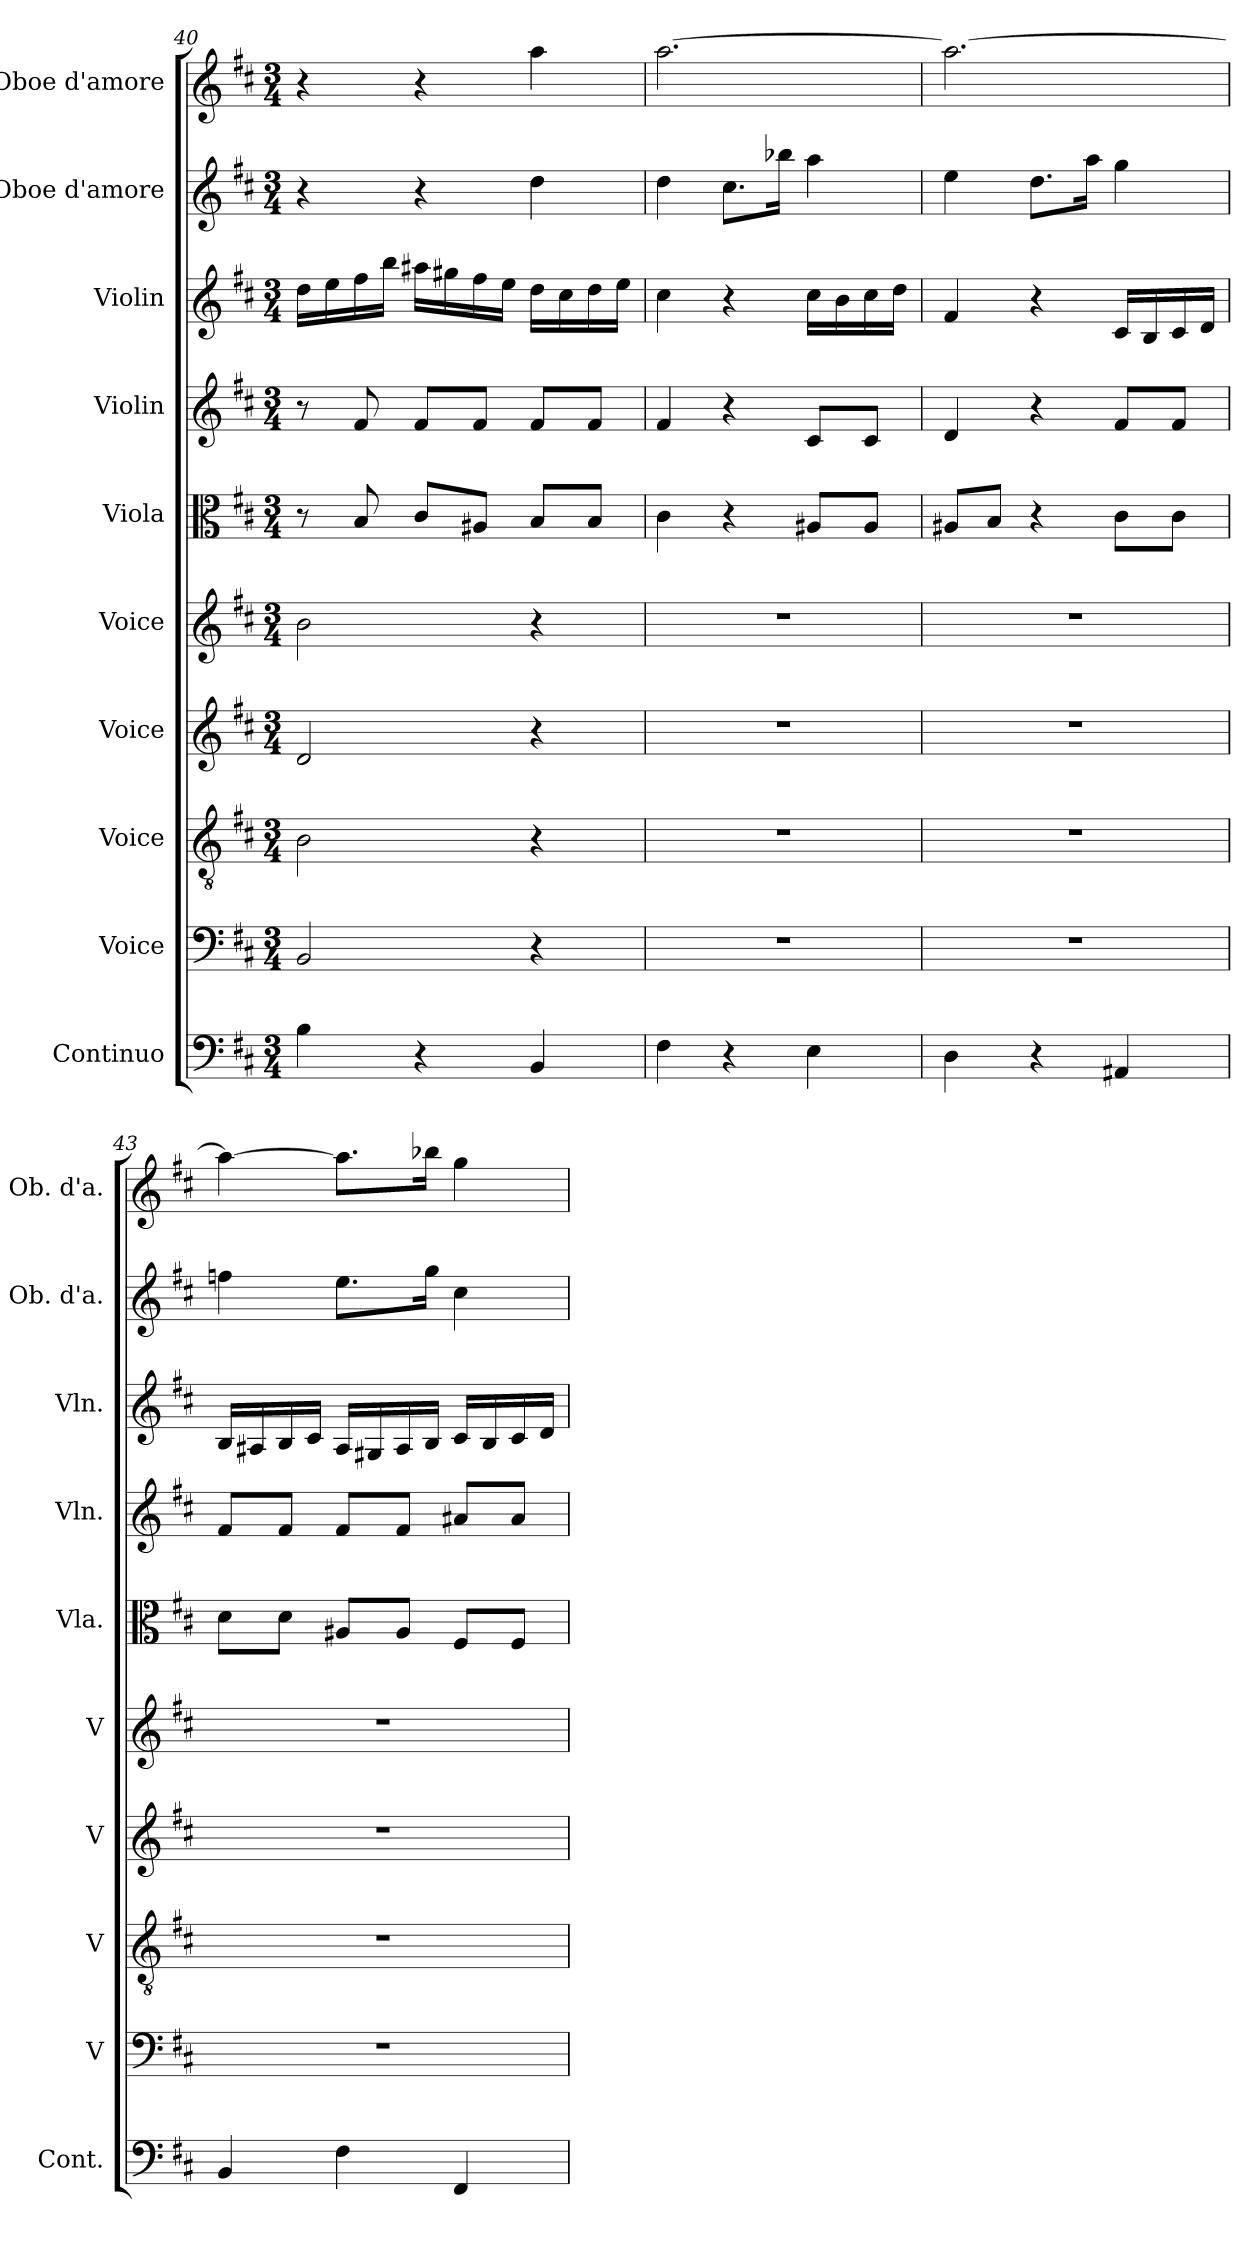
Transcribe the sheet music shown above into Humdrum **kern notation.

**kern	**kern	**kern	**kern	**kern	**kern	**kern	**kern	**kern	**kern
*part10	*part9	*part8	*part7	*part6	*part5	*part4	*part3	*part2	*part1
*staff10	*staff9	*staff8	*staff7	*staff6	*staff5	*staff4	*staff3	*staff2	*staff1
*I"Continuo	*I"Voice	*I"Voice	*I"Voice	*I"Voice	*I"Viola	*I"Violin	*I"Violin	*I"Oboe d'amore	*I"Oboe d'amore
*I'Cont.	*I'V	*I'V	*I'V	*I'V	*I'Vla.	*I'Vln.	*I'Vln.	*I'Ob. d'a.	*I'Ob. d'a.
!!LO:PB:g=z
*clefF4	*clefF4	*clefGv2	*clefG2	*clefG2	*clefC3	*clefG2	*clefG2	*clefG2	*clefG2
*ITrd7c12	*	*	*	*	*	*	*	*ITrd2c3	*ITrd2c3
*k[f#c#]	*k[f#c#]	*k[f#c#]	*k[f#c#]	*k[f#c#]	*k[f#c#]	*k[f#c#]	*k[f#c#]	*k[f#c#g#d#a#]	*k[f#c#g#d#a#]
*M3/4	*M3/4	*M3/4	*M3/4	*M3/4	*M3/4	*M3/4	*M3/4	*M3/4	*M3/4
=40	=40	=40	=40	=40	=40	=40	=40	=40	=40
4BB\	2BB/	2B\	2d/	2b\	8r	8r	16dd\LL	4r	4r
.	.	.	.	.	.	.	16ee\	.	.
.	.	.	.	.	8B/	8f#/	16ff#\	.	.
.	.	.	.	.	.	.	16bb\JJ	.	.
4r	.	.	.	.	8c#/L	8f#/L	16aa#X\LL	4r	4r
.	.	.	.	.	.	.	16gg#X\	.	.
.	.	.	.	.	8A#X/J	8f#/J	16ff#\	.	.
.	.	.	.	.	.	.	16ee\JJ	.	.
4BBB/	4r	4r	4r	4r	8B/L	8f#/L	16dd\LL	4b\	4ff#\
.	.	.	.	.	.	.	16cc#\	.	.
.	.	.	.	.	8B/J	8f#/J	16dd\	.	.
.	.	.	.	.	.	.	16ee\JJ	.	.
=41	=41	=41	=41	=41	=41	=41	=41	=41	=41
4FF#\	2.r	2.r	2.r	2.r	4c#\	4f#/	4cc#\	4b\	[2.ff#\
4r	.	.	.	.	4r	4r	4r	8.a#\L	.
.	.	.	.	.	.	.	.	16ggn\Jk	.
4EE\	.	.	.	.	8A#X/L	8c#/L	16cc#\LL	4ff#\	.
.	.	.	.	.	.	.	16b\	.	.
.	.	.	.	.	8A#/J	8c#/J	16cc#\	.	.
.	.	.	.	.	.	.	16dd\JJ	.	.
=42	=42	=42	=42	=42	=42	=42	=42	=42	=42
4DD\	2.r	2.r	2.r	2.r	8A#X/L	4d/	4f#/	4cc#\	2.ff#\_
.	.	.	.	.	8B/J	.	.	.	.
4r	.	.	.	.	4r	4r	4r	8.b\L	.
.	.	.	.	.	.	.	.	16ff#\Jk	.
4AAA#X/	.	.	.	.	8c#\L	8f#/L	16c#/LL	4ee\	.
.	.	.	.	.	.	.	16B/	.	.
.	.	.	.	.	8c#\J	8f#/J	16c#/	.	.
.	.	.	.	.	.	.	16d/JJ	.	.
!!LO:PB:g=z
=43	=43	=43	=43	=43	=43	=43	=43	=43	=43
4BBB/	2.r	2.r	2.r	2.r	8d\L	8f#/L	16B/LL	4ddn\	4ff#\_
.	.	.	.	.	.	.	16A#X/	.	.
.	.	.	.	.	8d\J	8f#/J	16B/	.	.
.	.	.	.	.	.	.	16c#/JJ	.	.
4FF#\	.	.	.	.	8A#X/L	8f#/L	16A#/LL	8.cc#\L	8.ff#\L]
.	.	.	.	.	.	.	16G#X/	.	.
.	.	.	.	.	8A#/J	8f#/J	16A#/	.	.
.	.	.	.	.	.	.	16B/JJ	16ee\Jk	16ggn\Jk
4FFF#/	.	.	.	.	8F#/L	8a#X/L	16c#/LL	4a#\	4ee\
.	.	.	.	.	.	.	16B/	.	.
.	.	.	.	.	8F#/J	8a#/J	16c#/	.	.
.	.	.	.	.	.	.	16d/JJ	.	.
=	=	=	=	=	=	=	=	=	=
*-	*-	*-	*-	*-	*-	*-	*-	*-	*-
